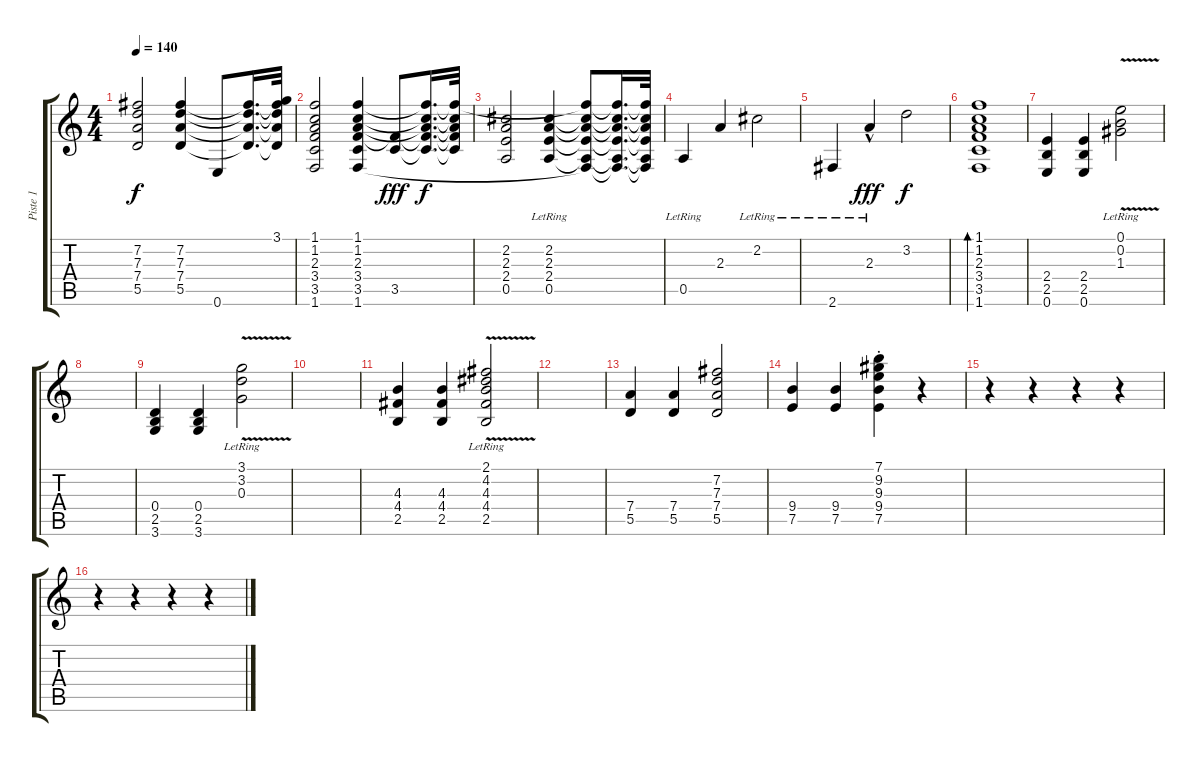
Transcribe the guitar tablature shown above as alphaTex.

\track ("Piste 1" "Piste 1") {instrument overdrivenguitar}
\staff {score tabs}
\tuning (E4 B3 G3 D3 A2 E2) {hide}
\ts (4 4)
\tempo 140
\clef g2
\ks c
(7.2 7.3 7.4 5.5).2{dy f} (7.2 7.3 7.4 5.5).4 0.6.8 (7.2{t} 7.3{t} 7.4{t} 5.5{t}).16{d} (3.1{t} 7.2{t} 7.3{t} 7.4{t} 5.5{t}).32 |
(1.1 1.2 2.3 3.4 3.5 1.6).2 (1.1 1.2 2.3 3.4 3.5 1.6).4 (3.4{t} 3.5).8{dy fff} (1.1{t} 1.2{t} 2.3{t} 3.4{t} 3.5{t}).16{d dy f} (1.1{t} 1.2{t} 2.3{t} 3.4{t} 3.5{t}).32 |
(2.2 2.3 2.4 0.5).2 (2.2{lr} 2.3{lr} 2.4{lr} 0.5{lr}).4 (1.1{t} 2.2{t} 2.3{t} 2.4{t} 0.5{t} 1.6{t}).8 (1.1{t} 2.2{t} 2.3{t} 2.4{t} 0.5{t} 1.6{t}).16{d} (1.1{t} 2.2{t} 2.3{t} 2.4{t} 0.5{t} 1.6{t}).32 |
0.5{lr}.4 2.3.4 2.2{lr}.2 |
2.6{lr}.4 2.3{hac lr}.4{dy fff} 3.2.2{dy f} |
(1.1 1.2 2.3 3.4 3.5 1.6).1{bd 240} |
(2.4 2.5 0.6).4 (2.4 2.5 0.6).4 (0.1{v lr} 0.2{v lr} 1.3{v lr}).2 |
|
(0.4 2.5 3.6).4 (0.4 2.5 3.6).4 (3.1{lr} 3.2{lr} 0.3{v lr}).2 |
|
(4.3 4.4 2.5).4 (4.3 4.4 2.5).4 (2.1{v lr} 4.2{v lr} 4.3{v lr} 4.4 2.5).2 |
|
(7.4 5.5).4 (7.4 5.5).4 (7.2 7.3 7.4 5.5).2 |
(9.4 7.5).4 (9.4 7.5).4 (7.1 9.2{st} 9.3 9.4 7.5).4 r.4 |
r.4 r.4 r.4 r.4 |
r.4 r.4 r.4 r.4
